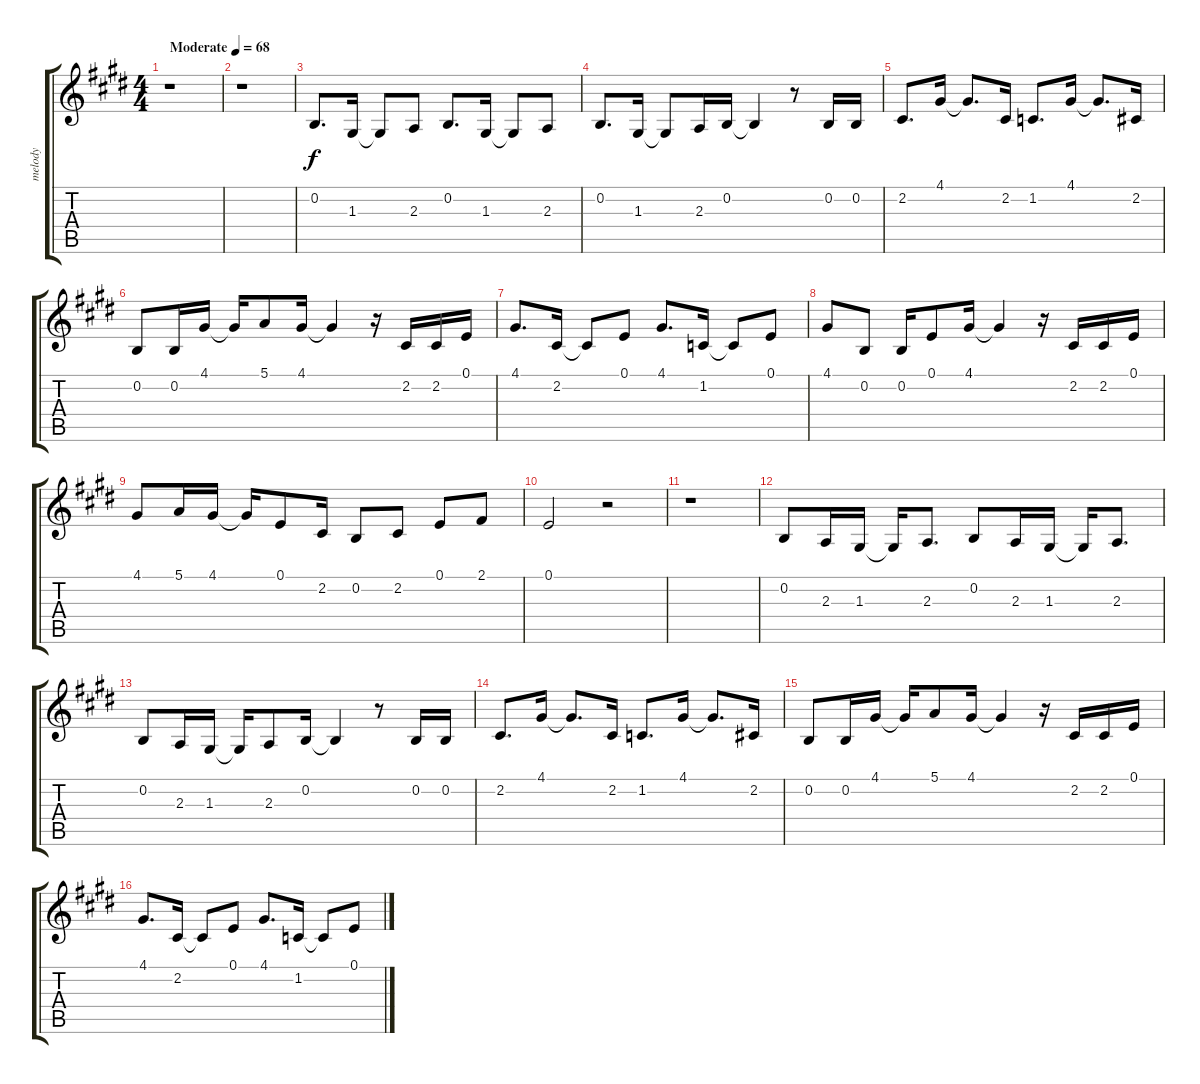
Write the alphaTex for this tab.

\track ("melody" "melody") {instrument flute}
\staff {score tabs}
\tuning (E4 B3 G3 D3 A2 E2) {hide}
\ts (4 4)
\tempo (68 "Moderate")
\clef g2
\ks e
r.1{dy f instrument flute} |
r.1 |
0.2.8{d} 1.3.16 1.3{t}.8 2.3.8 0.2.8{d} 1.3.16 1.3{t}.8 2.3.8 |
0.2.8{d} 1.3.16 1.3{t}.8 2.3.16 0.2.16 0.2{t}.4 r.8 0.2.16 0.2.16 |
2.2.8{d} 4.1.16 4.1{t}.8{d} 2.2.16 1.2.8{d} 4.1.16 4.1{t}.8{d} 2.2.16 |
0.2.8 0.2.16 4.1.16 4.1{t}.16 5.1.8 4.1.16 4.1{t}.4 r.16 2.2.16 2.2.16 0.1.16 |
4.1.8{d} 2.2.16 2.2{t}.8 0.1.8 4.1.8{d} 1.2.16 1.2{t}.8 0.1.8 |
4.1.8 0.2.8 0.2.16 0.1.8 4.1.16 4.1{t}.4 r.16 2.2.16 2.2.16 0.1.16 |
4.1.8 5.1.16 4.1.16 4.1{t}.16 0.1.8 2.2.16 0.2.8 2.2.8 0.1.8 2.1.8 |
0.1.2 r.2 |
r.1 |
0.2.8 2.3.16 1.3.16 1.3{t}.16 2.3.8{d} 0.2.8 2.3.16 1.3.16 1.3{t}.16 2.3.8{d} |
0.2.8 2.3.16 1.3.16 1.3{t}.16 2.3.8 0.2.16 0.2{t}.4 r.8 0.2.16 0.2.16 |
2.2.8{d} 4.1.16 4.1{t}.8{d} 2.2.16 1.2.8{d} 4.1.16 4.1{t}.8{d} 2.2.16 |
0.2.8 0.2.16 4.1.16 4.1{t}.16 5.1.8 4.1.16 4.1{t}.4 r.16 2.2.16 2.2.16 0.1.16 |
4.1.8{d} 2.2.16 2.2{t}.8 0.1.8 4.1.8{d} 1.2.16 1.2{t}.8 0.1.8
